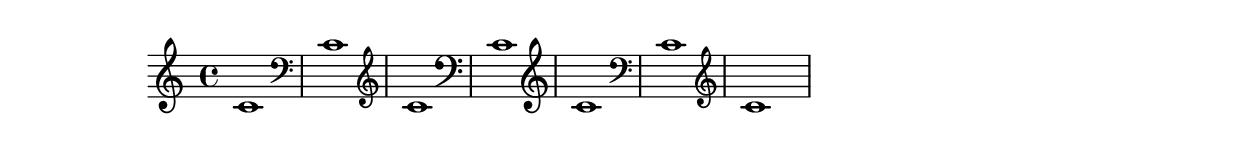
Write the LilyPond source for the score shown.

%% DO NOT EDIT this file manually; it is automatically
%% generated from LSR http://lsr.dsi.unimi.it
%% Make any changes in LSR itself, or in Documentation/snippets/new/ ,
%% and then run scripts/auxiliar/makelsr.py
%%
%% This file is in the public domain.
\version "2.12.2"

\header {
  lsrtags = "pitches, tweaks-and-overrides"

%% Translation of GIT committish: 59caa3adce63114ca7972d18f95d4aadc528ec3d
  texidoces = "
Cuando se produce un cambio de clave, el símbolo de clave se imprime a
un tamaño menor que la clave inicial.  Esto se puede ajustar con
@code{full-size-change}.

"
  doctitlees = "Mantener el tamaño del símbolo en los cambios de clave"



  texidoc = "
When a clef is changed, the clef sign displayed is smaller than the
initial clef.  This can be overridden with @code{full-size-change}.

"
  doctitle = "Keep change clefs full sized"
} % begin verbatim

\relative c' {
  \clef "treble"
  c1
  \clef "bass"
  c1
  \clef "treble"
  c1
  \override Staff.Clef #'full-size-change = ##t
  \clef "bass"
  c1
  \clef "treble"
  c1
  \revert Staff.Clef #'full-size-change
  \clef "bass"
  c1
  \clef "treble"
  c1
}

